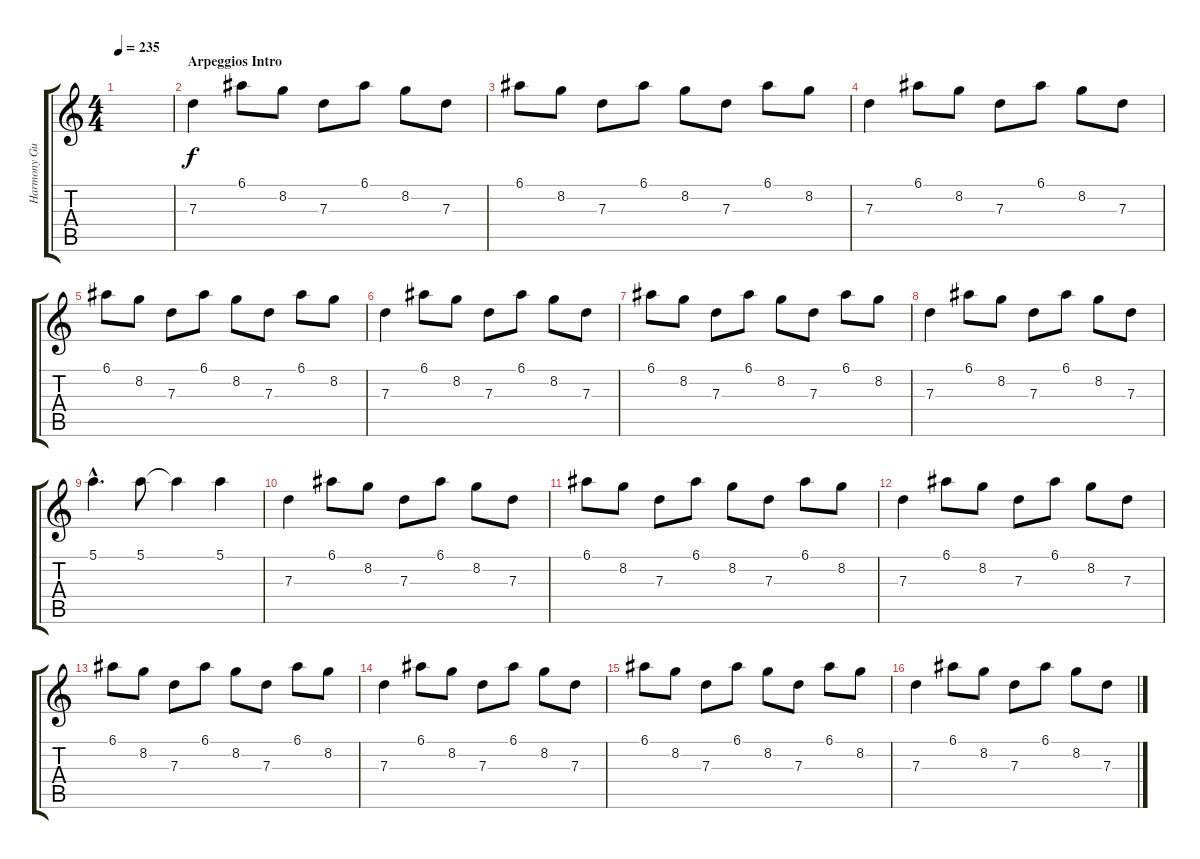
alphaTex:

\track ("Harmony Guitar" "Harmony Gu") {instrument distortionguitar}
\staff {score tabs}
\tuning (E4 B3 G3 D3 A2 E2) {hide}
\ts (4 4)
\tempo 235
\clef g2
\ks c
|
\section ("" "Arpeggios Intro")
7.3.4 6.1.8 8.2.8 7.3.8 6.1.8 8.2.8 7.3.8 |
6.1.8 8.2.8 7.3.8 6.1.8 8.2.8 7.3.8 6.1.8 8.2.8 |
7.3.4 6.1.8 8.2.8 7.3.8 6.1.8 8.2.8 7.3.8 |
6.1.8 8.2.8 7.3.8 6.1.8 8.2.8 7.3.8 6.1.8 8.2.8 |
7.3.4 6.1.8 8.2.8 7.3.8 6.1.8 8.2.8 7.3.8 |
6.1.8 8.2.8 7.3.8 6.1.8 8.2.8 7.3.8 6.1.8 8.2.8 |
7.3.4 6.1.8 8.2.8 7.3.8 6.1.8 8.2.8 7.3.8 |
5.1{hac}.4{d} 5.1.8 5.1{t}.4 5.1.4 |
7.3.4 6.1.8 8.2.8 7.3.8 6.1.8 8.2.8 7.3.8 |
6.1.8 8.2.8 7.3.8 6.1.8 8.2.8 7.3.8 6.1.8 8.2.8 |
7.3.4 6.1.8 8.2.8 7.3.8 6.1.8 8.2.8 7.3.8 |
6.1.8 8.2.8 7.3.8 6.1.8 8.2.8 7.3.8 6.1.8 8.2.8 |
7.3.4 6.1.8 8.2.8 7.3.8 6.1.8 8.2.8 7.3.8 |
6.1.8 8.2.8 7.3.8 6.1.8 8.2.8 7.3.8 6.1.8 8.2.8 |
7.3.4 6.1.8 8.2.8 7.3.8 6.1.8 8.2.8 7.3.8
